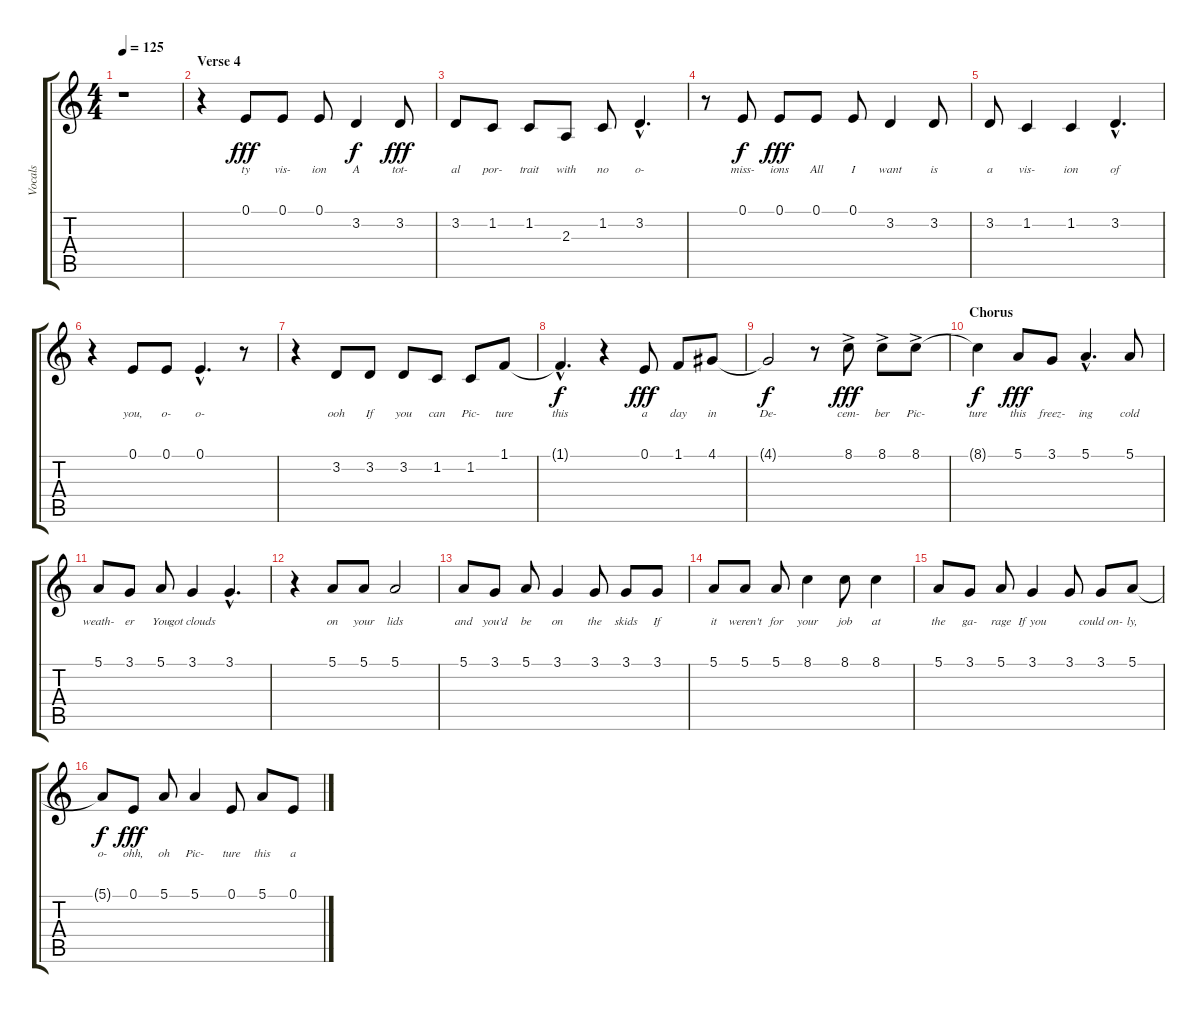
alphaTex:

\track ("Vocals" "Vocals") {instrument lead2sawtooth}
\staff {score tabs}
\tuning (E4 B3 G3 D3 A2 E2) {hide}
\ts (4 4)
\tempo 125
\clef g2
\ks c
r.1{dy fff} |
\section ("" "Verse 4")
r.4 0.1.8{lyrics (0 "ty") lyrics (1 "") lyrics (2 "") lyrics (3 "") lyrics (4 "")} 0.1.8{lyrics (0 "vis-") lyrics (1 "") lyrics (2 "") lyrics (3 "") lyrics (4 "")} 0.1.8{lyrics (0 "ion") lyrics (1 "") lyrics (2 "") lyrics (3 "") lyrics (4 "")} 3.2.4{lyrics (0 "A") lyrics (1 "") lyrics (2 "") lyrics (3 "") lyrics (4 "") dy f} 3.2.8{lyrics (0 "tot-") lyrics (1 "") lyrics (2 "") lyrics (3 "") lyrics (4 "") dy fff} |
3.2.8{lyrics (0 "al") lyrics (1 "") lyrics (2 "") lyrics (3 "") lyrics (4 "")} 1.2.8{lyrics (0 "por-") lyrics (1 "") lyrics (2 "") lyrics (3 "") lyrics (4 "")} 1.2.8{lyrics (0 "trait") lyrics (1 "") lyrics (2 "") lyrics (3 "") lyrics (4 "")} 2.3.8{lyrics (0 "with") lyrics (1 "") lyrics (2 "") lyrics (3 "") lyrics (4 "")} 1.2.8{lyrics (0 "no") lyrics (1 "") lyrics (2 "") lyrics (3 "") lyrics (4 "")} 3.2{hac}.4{d lyrics (0 "o-") lyrics (1 "") lyrics (2 "") lyrics (3 "") lyrics (4 "")} |
r.8 0.1.8{lyrics (0 "miss-") lyrics (1 "") lyrics (2 "") lyrics (3 "") lyrics (4 "") dy f} 0.1.8{lyrics (0 "ions") lyrics (1 "") lyrics (2 "") lyrics (3 "") lyrics (4 "") dy fff} 0.1.8{lyrics (0 "All") lyrics (1 "") lyrics (2 "") lyrics (3 "") lyrics (4 "")} 0.1.8{lyrics (0 "I") lyrics (1 "") lyrics (2 "") lyrics (3 "") lyrics (4 "")} 3.2.4{lyrics (0 "want") lyrics (1 "") lyrics (2 "") lyrics (3 "") lyrics (4 "")} 3.2.8{lyrics (0 "is") lyrics (1 "") lyrics (2 "") lyrics (3 "") lyrics (4 "")} |
3.2.8{lyrics (0 "a") lyrics (1 "") lyrics (2 "") lyrics (3 "") lyrics (4 "")} 1.2.4{lyrics (0 "vis-") lyrics (1 "") lyrics (2 "") lyrics (3 "") lyrics (4 "")} 1.2.4{lyrics (0 "ion") lyrics (1 "") lyrics (2 "") lyrics (3 "") lyrics (4 "")} 3.2{hac}.4{d lyrics (0 "of") lyrics (1 "") lyrics (2 "") lyrics (3 "") lyrics (4 "")} |
r.4 0.1.8{lyrics (0 "you,") lyrics (1 "") lyrics (2 "") lyrics (3 "") lyrics (4 "")} 0.1.8{lyrics (0 "o-") lyrics (1 "") lyrics (2 "") lyrics (3 "") lyrics (4 "")} 0.1{hac}.4{d lyrics (0 "o-") lyrics (1 "") lyrics (2 "") lyrics (3 "") lyrics (4 "")} r.8 |
r.4 3.2.8{lyrics (0 "ooh") lyrics (1 "") lyrics (2 "") lyrics (3 "") lyrics (4 "")} 3.2.8{lyrics (0 "If") lyrics (1 "") lyrics (2 "") lyrics (3 "") lyrics (4 "")} 3.2.8{lyrics (0 "you") lyrics (1 "") lyrics (2 "") lyrics (3 "") lyrics (4 "")} 1.2.8{lyrics (0 "can") lyrics (1 "") lyrics (2 "") lyrics (3 "") lyrics (4 "")} 1.2.8{lyrics (0 "Pic-") lyrics (1 "") lyrics (2 "") lyrics (3 "") lyrics (4 "")} 1.1.8{lyrics (0 "ture") lyrics (1 "") lyrics (2 "") lyrics (3 "") lyrics (4 "")} |
1.1{hac t}.4{d lyrics (0 "this") lyrics (1 "") lyrics (2 "") lyrics (3 "") lyrics (4 "") dy f} r.4 0.1.8{lyrics (0 "a") lyrics (1 "") lyrics (2 "") lyrics (3 "") lyrics (4 "") dy fff} 1.1.8{lyrics (0 "day") lyrics (1 "") lyrics (2 "") lyrics (3 "") lyrics (4 "")} 4.1.8{lyrics (0 "in") lyrics (1 "") lyrics (2 "") lyrics (3 "") lyrics (4 "")} |
4.1{t}.2{lyrics (0 "De-") lyrics (1 "") lyrics (2 "") lyrics (3 "") lyrics (4 "") dy f} r.8 8.1{ac}.8{lyrics (0 "cem-") lyrics (1 "") lyrics (2 "") lyrics (3 "") lyrics (4 "") dy fff} 8.1{ac}.8{lyrics (0 "ber") lyrics (1 "") lyrics (2 "") lyrics (3 "") lyrics (4 "")} 8.1{ac}.8{lyrics (0 "Pic-") lyrics (1 "") lyrics (2 "") lyrics (3 "") lyrics (4 "")} |
\section ("" "Chorus")
8.1{t}.4{lyrics (0 "ture") lyrics (1 "") lyrics (2 "") lyrics (3 "") lyrics (4 "") dy f} 5.1.8{lyrics (0 "this") lyrics (1 "") lyrics (2 "") lyrics (3 "") lyrics (4 "") dy fff} 3.1.8{lyrics (0 "freez-") lyrics (1 "") lyrics (2 "") lyrics (3 "") lyrics (4 "")} 5.1{hac}.4{d lyrics (0 "ing") lyrics (1 "") lyrics (2 "") lyrics (3 "") lyrics (4 "")} 5.1.8{lyrics (0 "cold") lyrics (1 "") lyrics (2 "") lyrics (3 "") lyrics (4 "")} |
5.1.8{lyrics (0 "weath-") lyrics (1 "") lyrics (2 "") lyrics (3 "") lyrics (4 "")} 3.1.8{lyrics (0 "er") lyrics (1 "") lyrics (2 "") lyrics (3 "") lyrics (4 "")} 5.1.8{lyrics (0 "You") lyrics (1 "") lyrics (2 "") lyrics (3 "") lyrics (4 "")} 3.1.4{lyrics (0 "got clouds") lyrics (1 "") lyrics (2 "") lyrics (3 "") lyrics (4 "")} 3.1{hac}.4{d lyrics (0 "") lyrics (1 "") lyrics (2 "") lyrics (3 "") lyrics (4 "")} |
r.4 5.1.8{lyrics (0 "on") lyrics (1 "") lyrics (2 "") lyrics (3 "") lyrics (4 "")} 5.1.8{lyrics (0 "your") lyrics (1 "") lyrics (2 "") lyrics (3 "") lyrics (4 "")} 5.1.2{lyrics (0 "lids") lyrics (1 "") lyrics (2 "") lyrics (3 "") lyrics (4 "")} |
5.1.8{lyrics (0 "and") lyrics (1 "") lyrics (2 "") lyrics (3 "") lyrics (4 "")} 3.1.8{lyrics (0 "you'd") lyrics (1 "") lyrics (2 "") lyrics (3 "") lyrics (4 "")} 5.1.8{lyrics (0 "be") lyrics (1 "") lyrics (2 "") lyrics (3 "") lyrics (4 "")} 3.1.4{lyrics (0 "on") lyrics (1 "") lyrics (2 "") lyrics (3 "") lyrics (4 "")} 3.1.8{lyrics (0 "the") lyrics (1 "") lyrics (2 "") lyrics (3 "") lyrics (4 "")} 3.1.8{lyrics (0 "skids") lyrics (1 "") lyrics (2 "") lyrics (3 "") lyrics (4 "")} 3.1.8{lyrics (0 "If") lyrics (1 "") lyrics (2 "") lyrics (3 "") lyrics (4 "")} |
5.1.8{lyrics (0 "it") lyrics (1 "") lyrics (2 "") lyrics (3 "") lyrics (4 "")} 5.1.8{lyrics (0 "weren't") lyrics (1 "") lyrics (2 "") lyrics (3 "") lyrics (4 "")} 5.1.8{lyrics (0 "for") lyrics (1 "") lyrics (2 "") lyrics (3 "") lyrics (4 "")} 8.1.4{lyrics (0 "your") lyrics (1 "") lyrics (2 "") lyrics (3 "") lyrics (4 "")} 8.1.8{lyrics (0 "job") lyrics (1 "") lyrics (2 "") lyrics (3 "") lyrics (4 "")} 8.1.4{lyrics (0 "at") lyrics (1 "") lyrics (2 "") lyrics (3 "") lyrics (4 "")} |
5.1.8{lyrics (0 "the") lyrics (1 "") lyrics (2 "") lyrics (3 "") lyrics (4 "")} 3.1.8{lyrics (0 "ga-") lyrics (1 "") lyrics (2 "") lyrics (3 "") lyrics (4 "")} 5.1.8{lyrics (0 "rage") lyrics (1 "") lyrics (2 "") lyrics (3 "") lyrics (4 "")} 3.1.4{lyrics (0 "If you") lyrics (1 "") lyrics (2 "") lyrics (3 "") lyrics (4 "")} 3.1.8{lyrics (0 "") lyrics (1 "") lyrics (2 "") lyrics (3 "") lyrics (4 "")} 3.1.8{lyrics (0 "could on-") lyrics (1 "") lyrics (2 "") lyrics (3 "") lyrics (4 "")} 5.1.8{lyrics (0 "ly,") lyrics (1 "") lyrics (2 "") lyrics (3 "") lyrics (4 "")} |
5.1{t}.8{lyrics (0 "o-") lyrics (1 "") lyrics (2 "") lyrics (3 "") lyrics (4 "") dy f} 0.1.8{lyrics (0 "ohh,") lyrics (1 "") lyrics (2 "") lyrics (3 "") lyrics (4 "") dy fff} 5.1.8{lyrics (0 "oh") lyrics (1 "") lyrics (2 "") lyrics (3 "") lyrics (4 "")} 5.1.4{lyrics (0 "Pic-") lyrics (1 "") lyrics (2 "") lyrics (3 "") lyrics (4 "")} 0.1.8{lyrics (0 "ture") lyrics (1 "") lyrics (2 "") lyrics (3 "") lyrics (4 "")} 5.1.8{lyrics (0 "this") lyrics (1 "") lyrics (2 "") lyrics (3 "") lyrics (4 "")} 0.1.8{lyrics (0 "a") lyrics (1 "") lyrics (2 "") lyrics (3 "") lyrics (4 "")}
